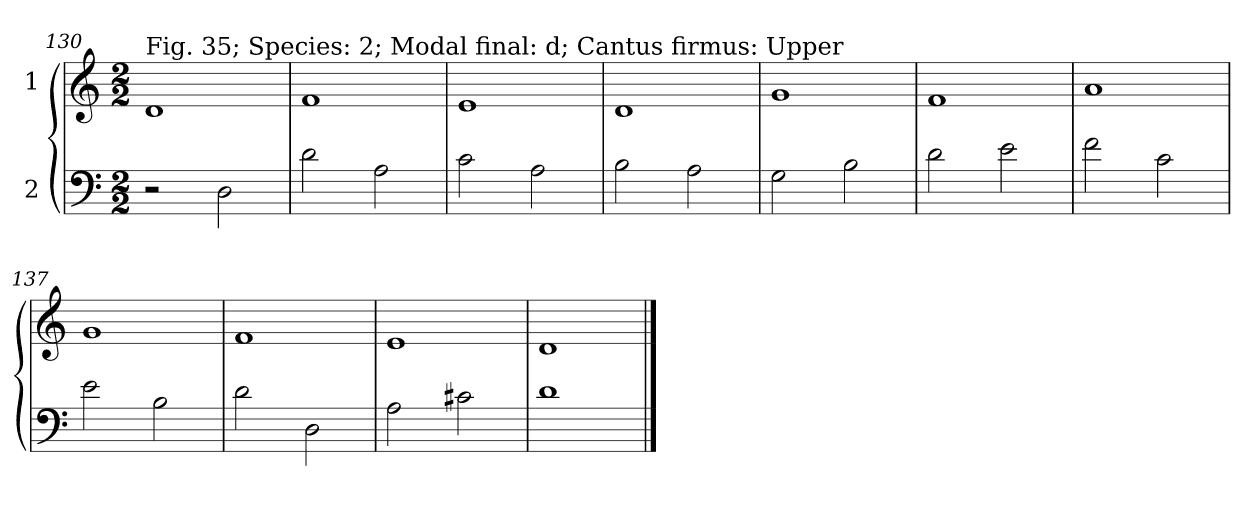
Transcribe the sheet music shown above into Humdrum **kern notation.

**kern	**kern
*part2	*part1
*staff2	*staff1
*I"2	*I"1
*clefF4	*clefG2
*k[]	*k[]
*M2/2	*M2/2
=130	=130
!	!LO:TX:a:t=Fig. 35; Species&colon; 2; Modal final&colon; d; Cantus firmus&colon; Upper
2r	1d
2D\	.
=131	=131
2d\	1f
2A\	.
=132	=132
2c\	1e
2A\	.
=133	=133
2B\	1d
2A\	.
=134	=134
2G\	1g
2B\	.
!!LO:LB:g=z
=135	=135
2d\	1f
2e\	.
=136	=136
2f\	1a
2c\	.
=137	=137
2e\	1g
2B\	.
=138	=138
2d\	1f
2D\	.
=139	=139
2A\	1e
2c#X\	.
=140	=140
1d	1d
==	==
*-	*-
